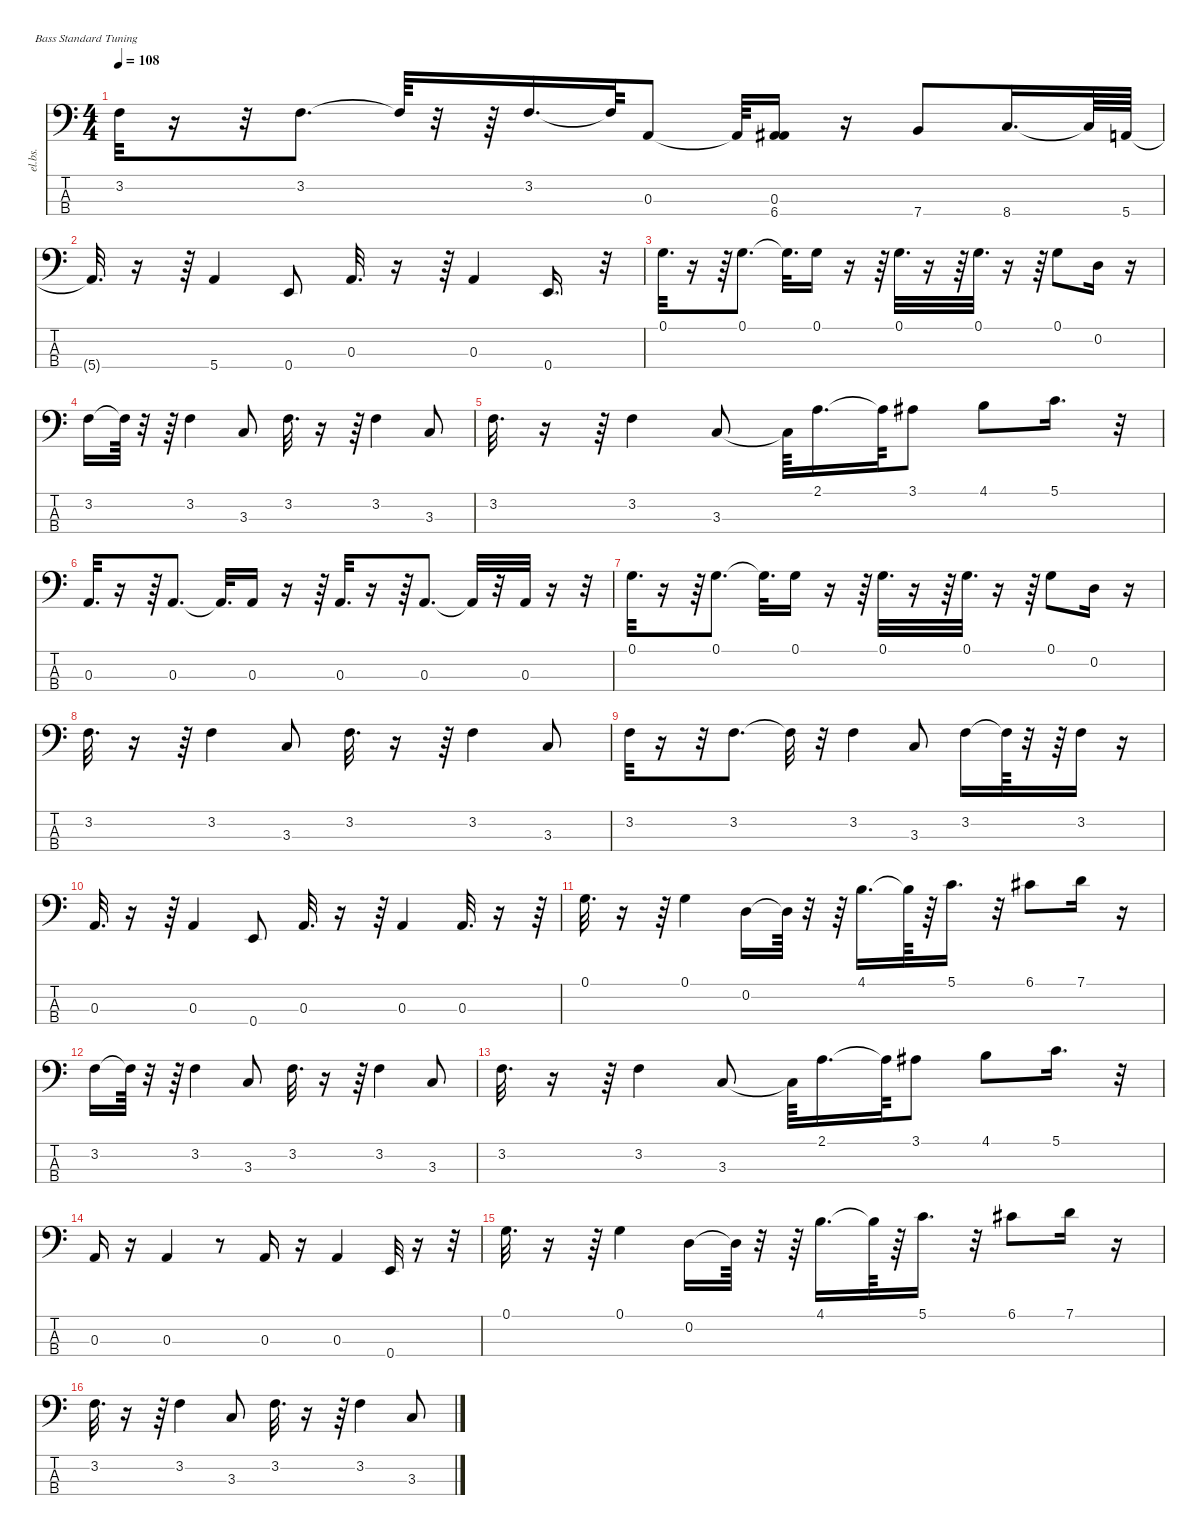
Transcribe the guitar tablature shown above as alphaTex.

\defaultSystemsLayout 4
\hideDynamics
\bracketExtendMode nobrackets
\otherSystemsTrackNameOrientation horizontal
\track ("Bass" "el.bs.") {instrument electricbasspick}
\staff {score tabs}
\tuning (G2 D2 A1 E1)
\ts (4 4)
\tempo 108
\clef f4
\ks c
3.2.32{dy f} r.16 r.32 3.2.8{d} 3.2{t}.64 r.32 r.64 3.2.16{d} 3.2{t}.64 0.3.8 0.3{t}.64 (0.3 6.4{acc #}).16 r.16 7.4.8 8.4.16{d} 8.4{t}.64 5.4.64 |
5.4{t}.32{d} r.16 r.64 5.4.4 0.4.8 0.3.32{d} r.16 r.64 0.3.4 0.4.16{d} r.32 |
0.1.32{d} r.16 r.64 0.1.8{d} 0.1{t}.32{d} 0.1.16 r.16 r.64 0.1.32{d} r.16 r.64 0.1.32{d} r.16 r.64 0.1.8 0.2.16 r.16 |
3.2.16 3.2{t}.64 r.32 r.64 3.2.4 3.3.8 3.2.32{d} r.16 r.64 3.2.4 3.3.8 |
3.2.32{d} r.16 r.64 3.2.4 3.3.8 3.3{t}.64 2.1.16{d} 2.1{t}.64 3.1{acc #}.8 4.1.8 5.1.16{d} r.32 |
0.3.32{d} r.16 r.64 0.3.8{d} 0.3{t}.32{d} 0.3.16 r.16 r.64 0.3.32{d} r.16 r.64 0.3.8{d} 0.3{t}.32 r.32 0.3.32 r.16 r.32 |
0.1.32{d} r.16 r.64 0.1.8{d} 0.1{t}.32{d} 0.1.16 r.16 r.64 0.1.32{d} r.16 r.64 0.1.32{d} r.16 r.64 0.1.8 0.2.16 r.16 |
3.2.32{d} r.16 r.64 3.2.4 3.3.8 3.2.32{d} r.16 r.64 3.2.4 3.3.8 |
3.2.32 r.16 r.32 3.2.8{d} 3.2{t}.32 r.32 3.2.4 3.3.8 3.2.16 3.2{t}.64 r.32 r.64 3.2.16 r.16 |
0.3.32{d} r.16 r.64 0.3.4 0.4.8 0.3.32{d} r.16 r.64 0.3.4 0.3.32{d} r.16 r.64 |
0.1.32{d} r.16 r.64 0.1.4 0.2.16 0.2{t}.64 r.32 r.64 4.1.16{d} 4.1{t}.64 r.64 5.1.16{d} r.32 6.1{acc #}.8 7.1.16 r.16 |
3.2.16 3.2{t}.64 r.32 r.64 3.2.4 3.3.8 3.2.32{d} r.16 r.64 3.2.4 3.3.8 |
3.2.32{d} r.16 r.64 3.2.4 3.3.8 3.3{t}.64 2.1.16{d} 2.1{t}.64 3.1{acc #}.8 4.1.8 5.1.16{d} r.32 |
0.3.16 r.16 0.3.4 r.8 0.3.16 r.16 0.3.4 0.4.32 r.16 r.32 |
0.1.32{d} r.16 r.64 0.1.4 0.2.16 0.2{t}.64 r.32 r.64 4.1.16{d} 4.1{t}.64 r.64 5.1.16{d} r.32 6.1{acc #}.8 7.1.16 r.16 |
3.2.32{d} r.16 r.64 3.2.4 3.3.8 3.2.32{d} r.16 r.64 3.2.4 3.3.8
